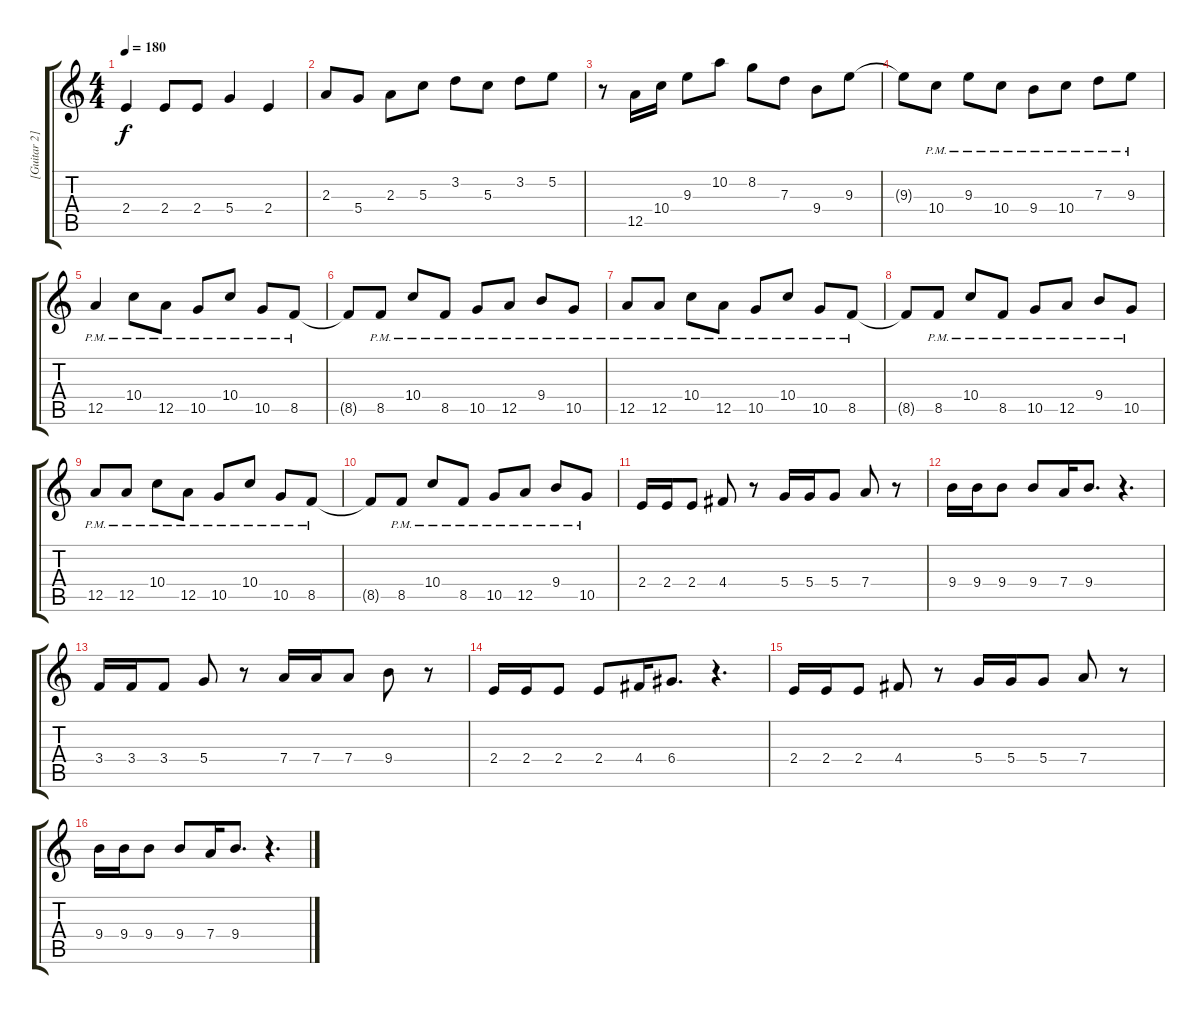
\track ("[Guitar 2]" "[Guitar 2]") {instrument distortionguitar}
\staff {score tabs}
\tuning (E4 B3 G3 D3 A2 D2) {hide}
\ts (4 4)
\tempo 180
\clef g2
\ks c
2.4.4{dy f} 2.4.8 2.4.8 5.4.4 2.4.4 |
2.3.8 5.4.8 2.3.8 5.3.8 3.2.8 5.3.8 3.2.8 5.2.8 |
r.8 12.5.16 10.4.16 9.3.8 10.2.8 8.2.8 7.3.8 9.4.8 9.3.8 |
9.3{t}.8 10.4{pm}.8 9.3{pm}.8 10.4{pm}.8 9.4{pm}.8 10.4{pm}.8 7.3{pm}.8 9.3{pm}.8 |
12.5{pm}.4 10.4{pm}.8 12.5{pm}.8 10.5{pm}.8 10.4{pm}.8 10.5{pm}.8 8.5{pm}.8 |
8.5{t}.8 8.5{pm}.8 10.4{pm}.8 8.5{pm}.8 10.5{pm}.8 12.5{pm}.8 9.4{pm}.8 10.5{pm}.8 |
12.5{pm}.8 12.5{pm}.8 10.4{pm}.8 12.5{pm}.8 10.5{pm}.8 10.4{pm}.8 10.5{pm}.8 8.5{pm}.8 |
8.5{t}.8 8.5{pm}.8 10.4{pm}.8 8.5{pm}.8 10.5{pm}.8 12.5{pm}.8 9.4{pm}.8 10.5{pm}.8 |
12.5{pm}.8 12.5{pm}.8 10.4{pm}.8 12.5{pm}.8 10.5{pm}.8 10.4{pm}.8 10.5{pm}.8 8.5{pm}.8 |
8.5{t}.8 8.5{pm}.8 10.4{pm}.8 8.5{pm}.8 10.5{pm}.8 12.5{pm}.8 9.4{pm}.8 10.5{pm}.8 |
2.4.16 2.4.16 2.4.8 4.4.8 r.8 5.4.16 5.4.16 5.4.8 7.4.8 r.8 |
9.4.16 9.4.16 9.4.8 9.4.8 7.4.16 9.4.8{d} r.4{d} |
3.4.16 3.4.16 3.4.8 5.4.8 r.8 7.4.16 7.4.16 7.4.8 9.4.8 r.8 |
2.4.16 2.4.16 2.4.8 2.4.8 4.4.16 6.4.8{d} r.4{d} |
2.4.16 2.4.16 2.4.8 4.4.8 r.8 5.4.16 5.4.16 5.4.8 7.4.8 r.8 |
9.4.16 9.4.16 9.4.8 9.4.8 7.4.16 9.4.8{d} r.4{d}
